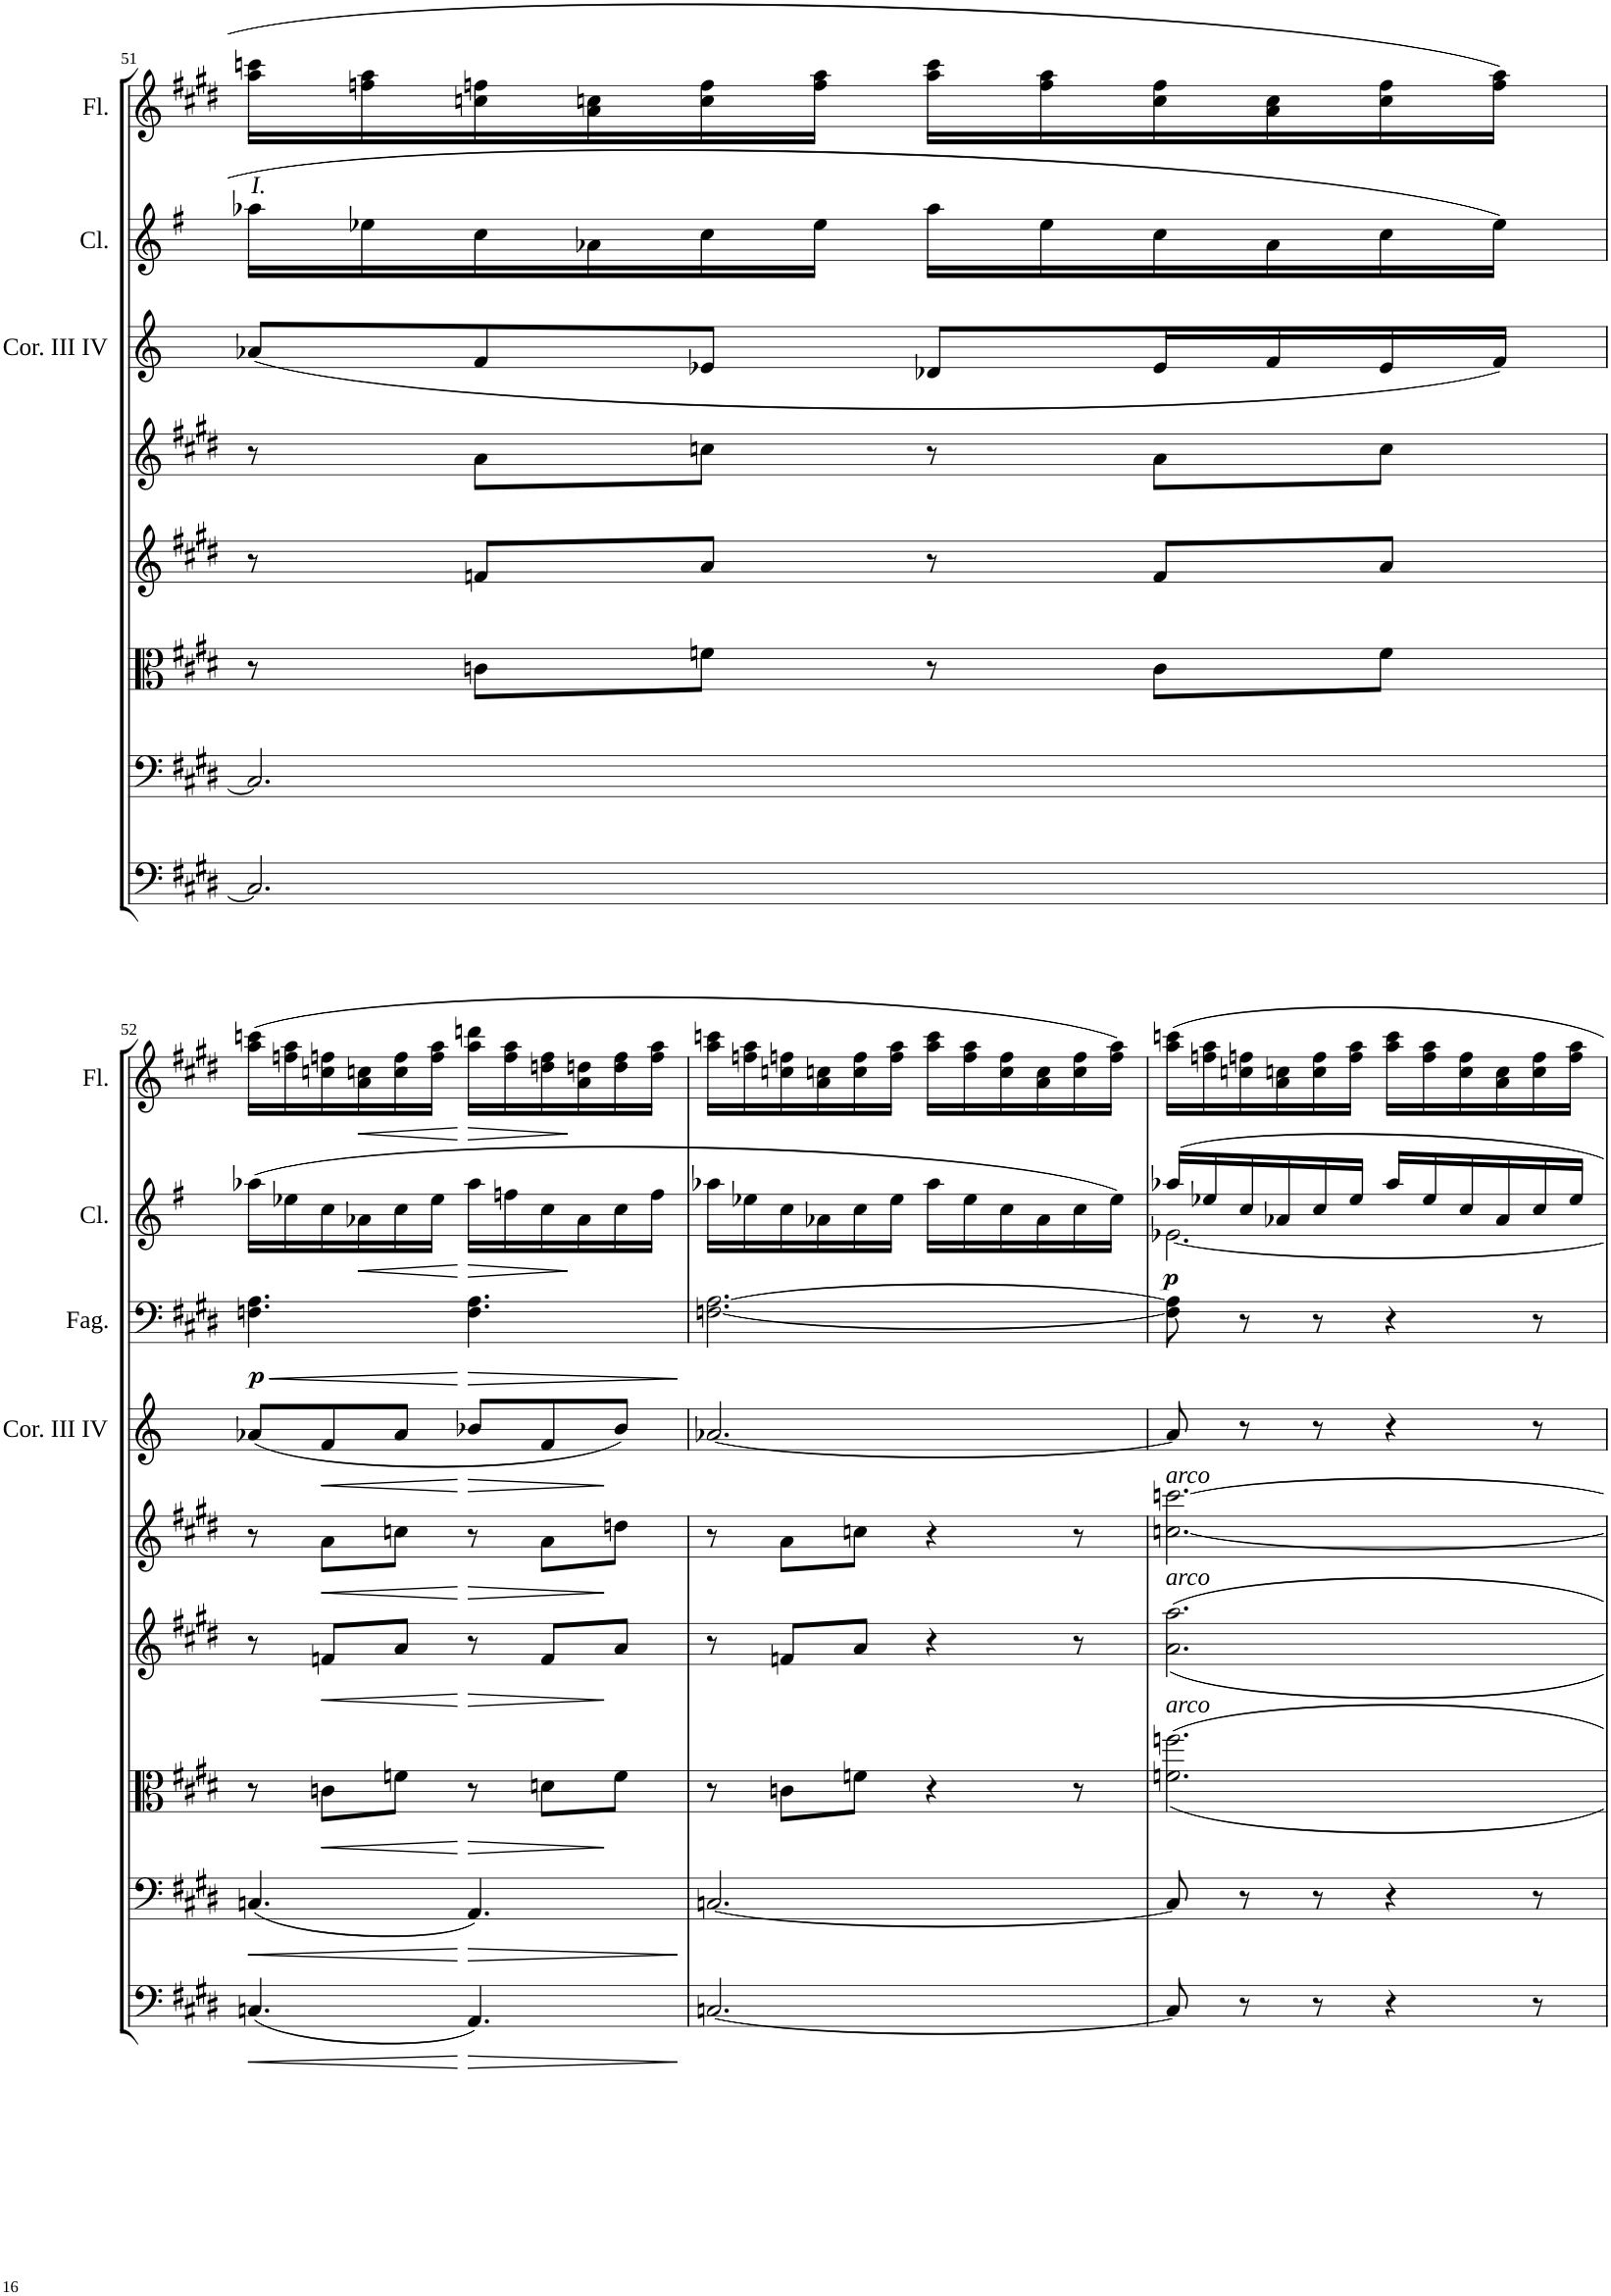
**kern	**dynam	**kern	**dynam	**kern	**dynam	**kern	**dynam	**kern	**dynam	**kern	**dynam	**kern	**dynam	**kern	**dynam	**kern	**dynam
*part9	*part9	*part8	*part8	*part7	*part7	*part6	*part6	*part5	*part5	*part4	*part4	*part3	*part3	*part2	*part2	*part1	*part1
*staff9	*staff9	*staff8	*staff8	*staff7	*staff7	*staff6	*staff6	*staff5	*staff5	*staff4	*staff4	*staff3	*staff3	*staff2	*staff2	*staff1	*staff1
*I"Basso	*	*I"Violoncello	*	*I"Viola	*	*I"Violino II	*	*I"Violino I	*	*I"Corni in E III IV	*	*I"Fagotti	*	*I"Clarinetti in A	*	*I"Flauti	*
*	*	*	*	*	*	*	*	*	*	*I'Cor. III IV	*	*I'Fag.	*	*I'Cl.	*	*I'Fl.	*
!!LO:PB:g=z
*clefF4	*	*clefF4	*	*clefC3	*	*clefG2	*	*clefG2	*	*clefG2	*	*clefF4	*	*clefG2	*	*clefG2	*
*Trd7c12	*	*	*	*	*	*	*	*	*	*Trd5c8	*	*	*	*Trd2c3	*	*	*
*k[f#c#g#d#]	*	*k[f#c#g#d#]	*	*k[f#c#g#d#]	*	*k[f#c#g#d#]	*	*k[f#c#g#d#]	*	*k[]	*	*k[f#c#g#d#]	*	*k[f#]	*	*k[f#c#g#d#]	*
*M6/8	*	*M6/8	*	*M6/8	*	*M6/8	*	*M6/8	*	*M6/8	*	*M6/8	*	*M6/8	*	*M6/8	*
=51	=51	=51	=51	=51	=51	=51	=51	=51	=51	=51	=51	=51	=51	=51	=51	=51	=51
!	!	!	!	!	!	!	!	!	!	!	!	!	!	!LO:TX:a:i:t=I.	!	!	!
2.C/]	.	2.C/]	.	8r	.	8r	.	8r	.	(8a-X/L	.	2.r	.	16aa-X\LL	.	16aa\ 16cccn\LL	.
.	.	.	.	.	.	.	.	.	.	.	.	.	.	16ee-X\	.	16ffn\ 16aa\	.
.	.	.	.	8cn\L	.	8fn/L	.	8a\L	.	8f/	.	.	.	16cc\	.	16ccn\ 16ffn\	.
.	.	.	.	.	.	.	.	.	.	.	.	.	.	16a-X\	.	16a\ 16ccn\	.
.	.	.	.	8fn\J	.	8a/J	.	8ccn\J	.	8e-X/J	.	.	.	16cc\	.	16cc\ 16ff\	.
.	.	.	.	.	.	.	.	.	.	.	.	.	.	16ee-\JJ	.	16ff\ 16aa\JJ	.
.	.	.	.	8r	.	8r	.	8r	.	8d-X/L	.	.	.	16aa-\LL	.	16aa\ 16ccc\LL	.
.	.	.	.	.	.	.	.	.	.	.	.	.	.	16ee-\	.	16ff\ 16aa\	.
.	.	.	.	8c\L	.	8f/L	.	8a\L	.	16e-/L	.	.	.	16cc\	.	16cc\ 16ff\	.
.	.	.	.	.	.	.	.	.	.	16f/	.	.	.	16a-\	.	16a\ 16cc\	.
.	.	.	.	8f\J	.	8a/J	.	8cc\J	.	16e-/	.	.	.	16cc\	.	16cc\ 16ff\	.
.	.	.	.	.	.	.	.	.	.	16f/JJ)	.	.	.	16ee-\JJ	.	16ff\ 16aa\JJ	.
!!LO:LB:g=z
=52	=52	=52	=52	=52	=52	=52	=52	=52	=52	=52	=52	=52	=52	=52	=52	=52	=52
!	!LO:HP:b	!	!LO:HP:b	!	!	!	!	!	!	!	!	!	!LO:HP:b	!	!	!	!
!	!	!	!	!	!	!	!	!	!	!	!	!	!LO:DY:n=1:b	!	!	!	!
(4.Cn/	<	(4.Cn/	<	8r	.	8r	.	8r	.	(8a-X/L	.	4.Fn\ 4.A\	< p	(16aa-X\LL	.	(16aa\ 16cccn\LL	.
.	.	.	.	.	.	.	.	.	.	.	.	.	.	16ee-X\	.	16ffn\ 16aa\	.
!	!	!	!	!	!LO:HP:b	!	!LO:HP:b	!	!LO:HP:b	!	!LO:HP:b	!	!	!	!	!	!
.	.	.	.	8cn\L	<	8fn/L	<	8a\L	<	8f/	<	.	.	16cc\	.	16ccn\ 16ffn\	.
!	!	!	!	!	!	!	!	!	!	!	!	!	!	!	!LO:HP:b	!	!LO:HP:b
.	.	.	.	.	.	.	.	.	.	.	.	.	.	16a-X\	<	16a\ 16ccn\	<
.	.	.	.	8fn\J	.	8a/J	.	8ccn\J	.	8a-/J	.	.	.	16cc\	.	16cc\ 16ff\	.
.	.	.	.	.	.	.	.	.	.	.	.	.	.	16ee-\JJ	.	16ff\ 16aa\JJ	.
!	!	!	!	!	!	!	!	!	!	!	!	!	!	!	!LO:HP:n=1:b	!	!LO:HP:n=1:b
4.AA/)	.	4.AA/)	.	8r	.	8r	.	8r	.	8b-X/L	.	4.F\ 4.A\	.	16aa-\LL	[ >	16aa\ 16dddn\LL	[ >
.	.	.	.	.	.	.	.	.	.	.	.	.	.	16ffn\	.	16ff\ 16aa\	.
.	.	.	.	8dn\L	.	8f/L	.	8a\L	.	8f/	.	.	.	16cc\	.	16ddn\ 16ff\	.
.	.	.	.	.	.	.	.	.	.	.	.	.	.	16a-\	]	16a\ 16ddn\	]
.	.	.	.	8f\J	[	8a/J	[	8ddn\J	[	8b-/J)	[	.	.	16cc\	.	16dd\ 16ff\	.
.	.	.	.	.	.	.	.	.	.	.	.	.	.	16ff\JJ	.	16ff\ 16aa\JJ	.
.	[	.	[	.	.	.	.	.	.	.	.	.	[	.	.	.	.
=53	=53	=53	=53	=53	=53	=53	=53	=53	=53	=53	=53	=53	=53	=53	=53	=53	=53
[2.Cn/	.	[2.Cn/	.	8r	.	8r	.	8r	.	[2.a-X/	.	[2.Fn\ [2.A\	.	16aa-X\LL	.	16aa\ 16cccn\LL	.
.	.	.	.	.	.	.	.	.	.	.	.	.	.	16ee-X\	.	16ffn\ 16aa\	.
.	.	.	.	8cn\L	.	8fn/L	.	8a\L	.	.	.	.	.	16cc\	.	16ccn\ 16ffn\	.
.	.	.	.	.	.	.	.	.	.	.	.	.	.	16a-X\	.	16a\ 16ccn\	.
.	.	.	.	8fn\J	.	8a/J	.	8ccn\J	.	.	.	.	.	16cc\	.	16cc\ 16ff\	.
.	.	.	.	.	.	.	.	.	.	.	.	.	.	16ee-\JJ	.	16ff\ 16aa\JJ	.
.	.	.	.	4r	.	4r	.	4r	.	.	.	.	.	16aa-\LL	.	16aa\ 16ccc\LL	.
.	.	.	.	.	.	.	.	.	.	.	.	.	.	16ee-\	.	16ff\ 16aa\	.
.	.	.	.	.	.	.	.	.	.	.	.	.	.	16cc\	.	16cc\ 16ff\	.
.	.	.	.	.	.	.	.	.	.	.	.	.	.	16a-\	.	16a\ 16cc\	.
.	.	.	.	8r	.	8r	.	8r	.	.	.	.	.	16cc\	.	16cc\ 16ff\	.
.	.	.	.	.	.	.	.	.	.	.	.	.	.	16ee-\JJ)	.	16ff\ 16aa\JJ)	.
=54	=54	=54	=54	=54	=54	=54	=54	=54	=54	=54	=54	=54	=54	=54	=54	=54	=54
*	*	*	*	*	*	*	*	*	*	*	*	*	*	*^	*	*	*
!	!	!	!	!	!	!	!	!LO:TX:a:i:t=arco	!	!	!	!	!	!	!	!	!	!
!	!	!	!	!	!	!LO:TX:a:i:t=arco	!	!	!	!	!	!	!	!	!	!	!	!
!	!	!	!	!LO:TX:a:i:t=arco	!	!	!	!	!	!	!	!	!	!	!	!	!	!
8C/]	.	8C/]	.	2.fn\ 2.ffn\	.	2.a\ 2.aa\	.	[2.ccn\ [2.cccn\	.	8a-/]	.	8F\] 8A\]	.	16aa-X/LL	[2.e-X\	.	16aa\ 16cccn\LL	.
.	.	.	.	.	.	.	.	.	.	.	.	.	.	16ee-X/	.	.	16ffn\ 16aa\	.
8r	.	8r	.	.	.	.	.	.	.	8r	.	8r	.	16cc/	.	.	16ccn\ 16ffn\	.
.	.	.	.	.	.	.	.	.	.	.	.	.	.	16a-X/	.	.	16a\ 16ccn\	.
8r	.	8r	.	.	.	.	.	.	.	8r	.	8r	.	16cc/	.	.	16cc\ 16ff\	.
.	.	.	.	.	.	.	.	.	.	.	.	.	.	16ee-/JJ	.	.	16ff\ 16aa\JJ	.
4r	.	4r	.	.	.	.	.	.	.	4r	.	4r	.	16aa-/LL	.	.	16aa\ 16ccc\LL	.
.	.	.	.	.	.	.	.	.	.	.	.	.	.	16ee-/	.	.	16ff\ 16aa\	.
.	.	.	.	.	.	.	.	.	.	.	.	.	.	16cc/	.	.	16cc\ 16ff\	.
.	.	.	.	.	.	.	.	.	.	.	.	.	.	16a-/	.	.	16a\ 16cc\	.
8r	.	8r	.	.	.	.	.	.	.	8r	.	8r	.	16cc/	.	.	16cc\ 16ff\	.
.	.	.	.	.	.	.	.	.	.	.	.	.	.	16ee-/JJ	.	.	16ff\ 16aa\JJ	.
*	*	*	*	*	*	*	*	*	*	*	*	*	*	*v	*v	*	*	*
=	=	=	=	=	=	=	=	=	=	=	=	=	=	=	=	=	=
*-	*-	*-	*-	*-	*-	*-	*-	*-	*-	*-	*-	*-	*-	*-	*-	*-	*-
